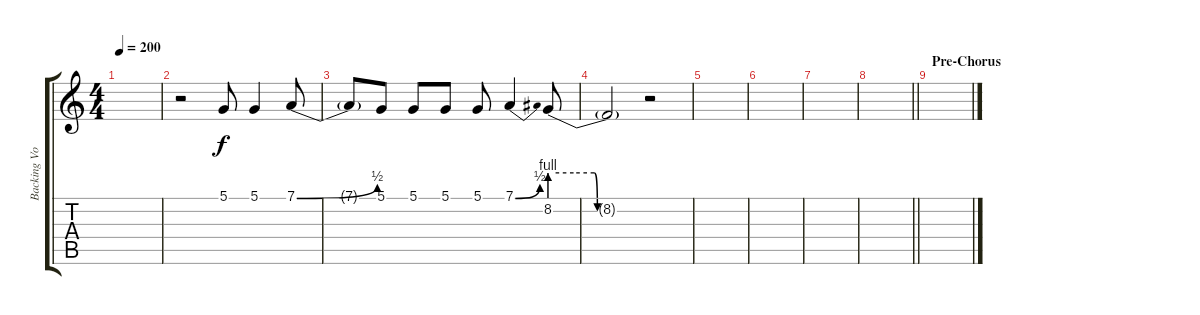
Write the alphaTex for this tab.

\track ("Backing Vocals" "Backing Vo") {instrument clarinet}
\staff {score tabs}
\tuning (D4 A3 F3 C3 G2 C2) {hide}
\ts (4 4)
\tempo 200
\clef g2
\ks c
|
r.2 5.1.8 5.1.4 7.1{be (bend 0 0 60 2)}.8 |
7.1{t}.8 5.1.8 5.1.8 5.1.8 5.1.8 7.1{be (bend 0 0 60 2)}.4 8.2{be (custom 0 4 15 4 28 4 30 0 60 0)}.8 |
8.2{t}.2 r.2 |
|
|
|
\barLineRight lightlight
|
\section ("" "Pre-Chorus")
